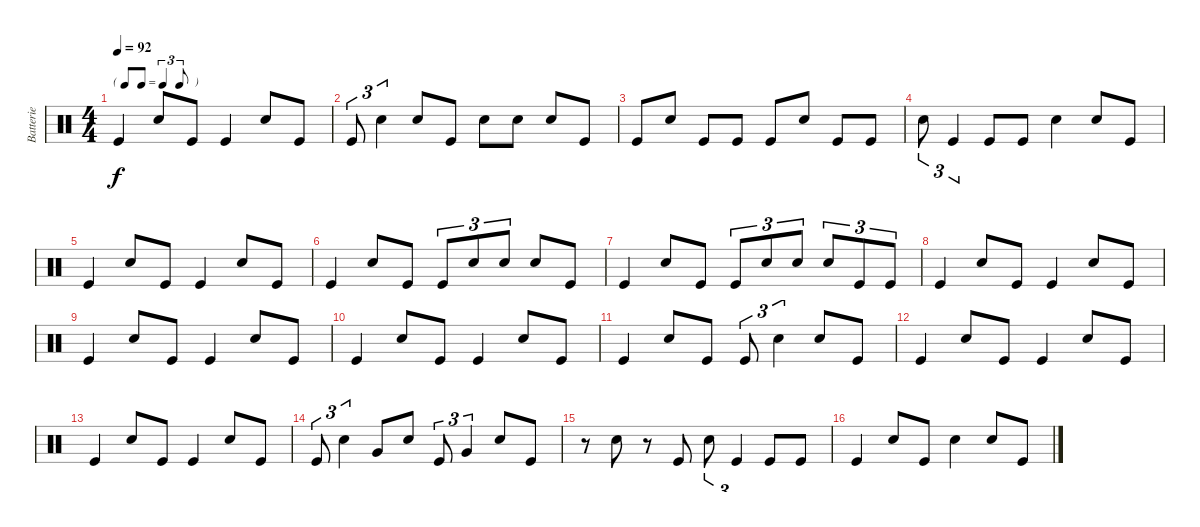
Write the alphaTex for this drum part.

\track ("Batterie" "Batterie") {instrument percussion}
\staff {score}
\articulation defaults
\ts (4 4)
\tf triplet8th
\tempo 92
\clef neutral
\ks c "Kick (hit)".4{dy f} "Snare (hit) 2".8 "Kick (hit)".8 "Kick (hit)".4 "Snare (hit) 2".8 "Kick (hit)".8
|
"Kick (hit)".8{tu (3 2)} "Snare (hit) 2".4{tu (3 2)} "Snare (hit) 2".8 "Kick (hit)".8 "Snare (hit)"{x}.8 "Snare (hit) 2".8 "Snare (hit) 2".8 "Kick (hit)".8 |
"Kick (hit)".8 "Snare (hit) 2".8 "Kick (hit)".8 "Kick (hit)".8 "Kick (hit)".8 "Snare (hit) 2".8 "Kick (hit)".8 "Kick (hit)".8 |
"Snare (hit) 2".8{tu (3 2)} "Kick (hit)".4{tu (3 2)} "Kick (hit)".8 "Kick (hit)".8 "Snare (hit)"{x}.4 "Snare (hit) 2".8 "Kick (hit)".8 |
"Kick (hit)".4 "Snare (hit) 2".8 "Kick (hit)".8 "Kick (hit)".4 "Snare (hit) 2".8 "Kick (hit)".8 |
"Kick (hit)".4 "Snare (hit) 2".8 "Kick (hit)".8 "Kick (hit)".8{tu (3 2)} "Snare (hit) 2".8{tu (3 2)} "Snare (hit) 2".8{tu (3 2)} "Snare (hit) 2".8 "Kick (hit)".8 |
"Kick (hit)".4 "Snare (hit) 2".8 "Kick (hit)".8 "Kick (hit)".8{tu (3 2)} "Snare (hit) 2".8{tu (3 2)} "Snare (hit) 2".8{tu (3 2)} "Snare (hit) 2".8{tu (3 2)} "Kick (hit)".8{tu (3 2)} "Kick (hit)".8{tu (3 2)} |
"Kick (hit)".4 "Snare (hit) 2".8 "Kick (hit)".8 "Kick (hit)".4 "Snare (hit) 2".8 "Kick (hit)".8 |
"Kick (hit)".4 "Snare (hit) 2".8 "Kick (hit)".8 "Kick (hit)".4 "Snare (hit) 2".8 "Kick (hit)".8 |
"Kick (hit)".4 "Snare (hit) 2".8 "Kick (hit)".8 "Kick (hit)".4 "Snare (hit) 2".8 "Kick (hit)".8 |
"Kick (hit)".4 "Snare (hit) 2".8 "Kick (hit)".8 "Kick (hit)".8{tu (3 2)} "Snare (hit) 2".4{tu (3 2)} "Snare (hit) 2".8 "Kick (hit)".8 |
"Kick (hit)".4 "Snare (hit) 2".8 "Kick (hit)".8 "Kick (hit)".4 "Snare (hit) 2".8 "Kick (hit)".8 |
"Kick (hit)".4 "Snare (hit) 2".8 "Kick (hit)".8 "Kick (hit)".4 "Snare (hit) 2".8 "Kick (hit)".8 |
"Kick (hit)".8{tu (3 2)} "Snare (hit) 2".4{tu (3 2)} "Very Low Tom (hit)".8 "Snare (hit) 2".8 "Kick (hit)".8{tu (3 2)} "Very Low Tom (hit)".4{tu (3 2)} "Snare (hit) 2".8 "Kick (hit)".8 |
r.8 "Snare (hit) 2".8 r.8 "Kick (hit)".8 "Snare (hit) 2".8{tu (3 2)} "Kick (hit)".4{tu (3 2)} "Kick (hit)".8 "Kick (hit)".8 |
"Kick (hit)".4 "Snare (hit) 2".8 "Kick (hit)".8 "Snare (hit)"{x}.4 "Snare (hit) 2".8 "Kick (hit)".8
